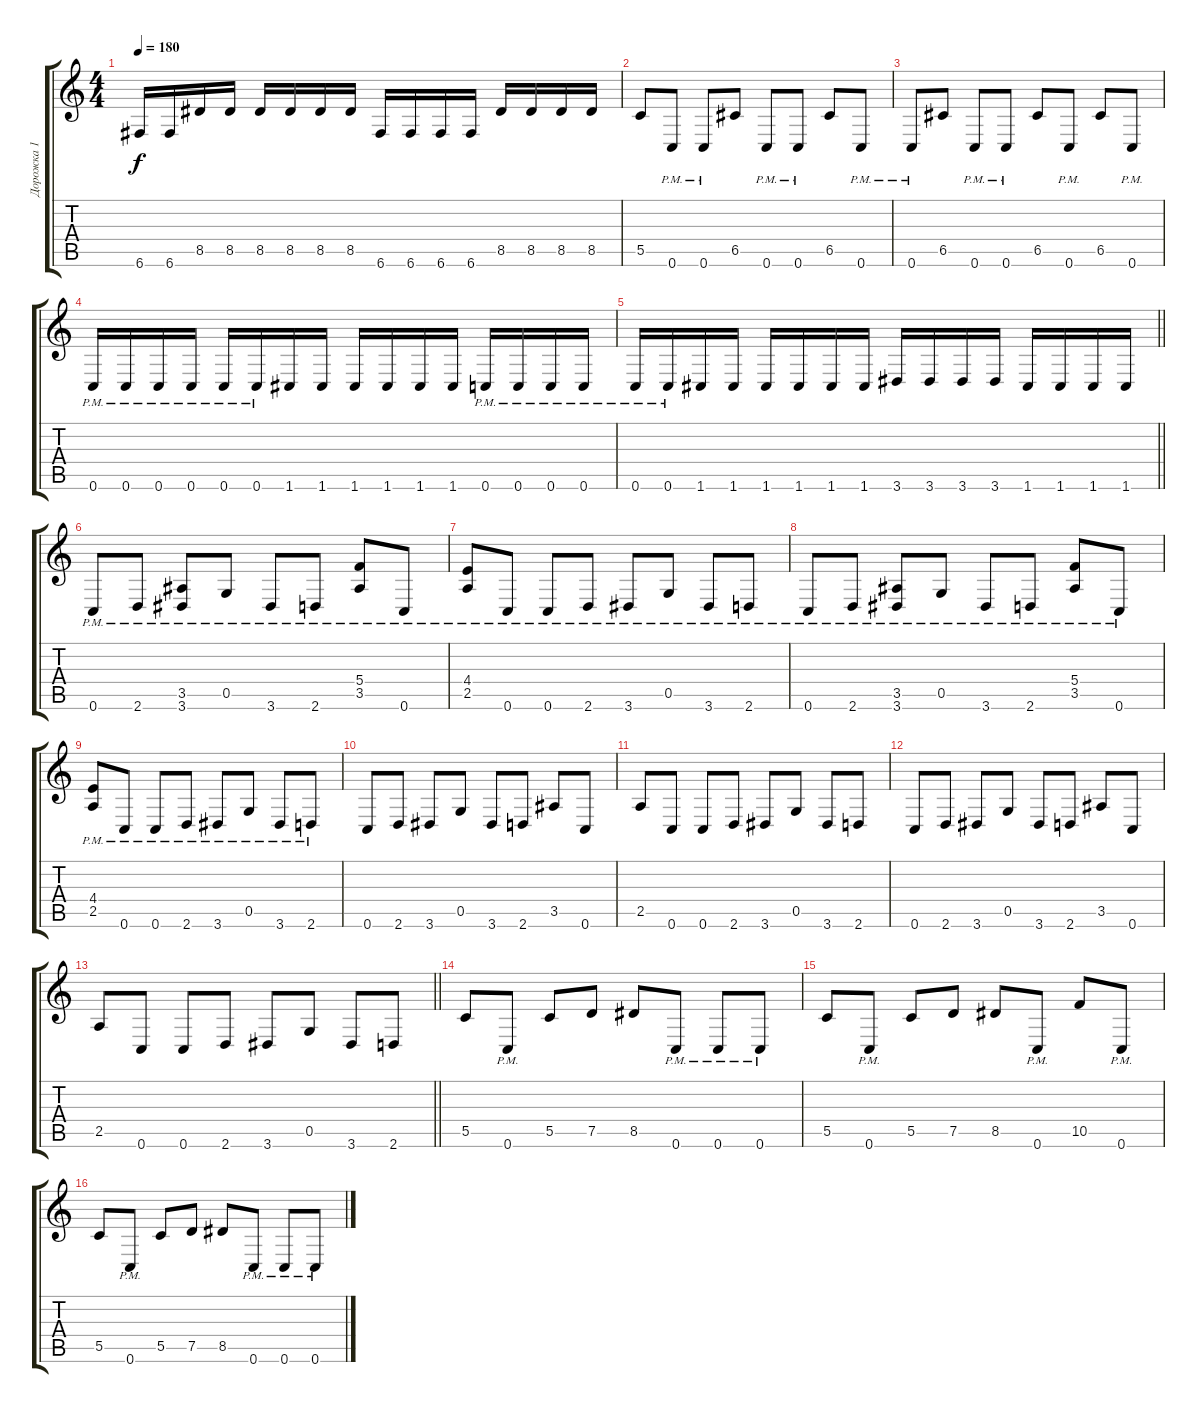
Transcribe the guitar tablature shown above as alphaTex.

\track ("Дорожка 1" "Дорожка 1") {instrument distortionguitar}
\staff {score tabs}
\tuning (D4 A3 F3 C3 G2 C2) {hide}
\ts (4 4)
\tempo 180
\clef g2
\ks c
6.6.16{dy f} 6.6.16 8.5.16 8.5.16 8.5.16 8.5.16 8.5.16 8.5.16 6.6.16 6.6.16 6.6.16 6.6.16 8.5.16 8.5.16 8.5.16 8.5.16 |
5.5.8 0.6{pm}.8 0.6{pm}.8 6.5.8 0.6{pm}.8 0.6{pm}.8 6.5.8 0.6{pm}.8 |
0.6{pm}.8 6.5.8 0.6{pm}.8 0.6{pm}.8 6.5.8 0.6{pm}.8 6.5.8 0.6{pm}.8 |
0.6{pm}.16 0.6{pm}.16 0.6{pm}.16 0.6{pm}.16 0.6{pm}.16 0.6{pm}.16 1.6.16 1.6.16 1.6.16 1.6.16 1.6.16 1.6.16 0.6{pm}.16 0.6{pm}.16 0.6{pm}.16 0.6{pm}.16 |
\barLineRight lightlight
0.6{pm}.16 0.6{pm}.16 1.6.16 1.6.16 1.6.16 1.6.16 1.6.16 1.6.16 3.6.16 3.6.16 3.6.16 3.6.16 1.6.16 1.6.16 1.6.16 1.6.16 |
\section ("" "")
0.6{pm}.8 2.6{pm}.8 (3.5{pm} 3.6{pm}).8 0.5{pm}.8 3.6{pm}.8 2.6{pm}.8 (5.4{pm} 3.5{pm}).8 0.6{pm}.8 |
(4.4{pm} 2.5{pm}).8 0.6{pm}.8 0.6{pm}.8 2.6{pm}.8 3.6{pm}.8 0.5{pm}.8 3.6{pm}.8 2.6{pm}.8 |
0.6{pm}.8 2.6{pm}.8 (3.5{pm} 3.6{pm}).8 0.5{pm}.8 3.6{pm}.8 2.6{pm}.8 (5.4{pm} 3.5{pm}).8 0.6{pm}.8 |
(4.4{pm} 2.5{pm}).8 0.6{pm}.8 0.6{pm}.8 2.6{pm}.8 3.6{pm}.8 0.5{pm}.8 3.6{pm}.8 2.6{pm}.8 |
0.6.8 2.6.8 3.6.8 0.5.8 3.6.8 2.6.8 3.5.8 0.6.8 |
2.5.8 0.6.8 0.6.8 2.6.8 3.6.8 0.5.8 3.6.8 2.6.8 |
0.6.8 2.6.8 3.6.8 0.5.8 3.6.8 2.6.8 3.5.8 0.6.8 |
\barLineRight lightlight
2.5.8 0.6.8 0.6.8 2.6.8 3.6.8 0.5.8 3.6.8 2.6.8 |
\section ("" "")
5.5.8 0.6{pm}.8 5.5.8 7.5.8 8.5.8 0.6{pm}.8 0.6{pm}.8 0.6{pm}.8 |
5.5.8 0.6{pm}.8 5.5.8 7.5.8 8.5.8 0.6{pm}.8 10.5.8 0.6{pm}.8 |
5.5.8 0.6{pm}.8 5.5.8 7.5.8 8.5.8 0.6{pm}.8 0.6{pm}.8 0.6{pm}.8
